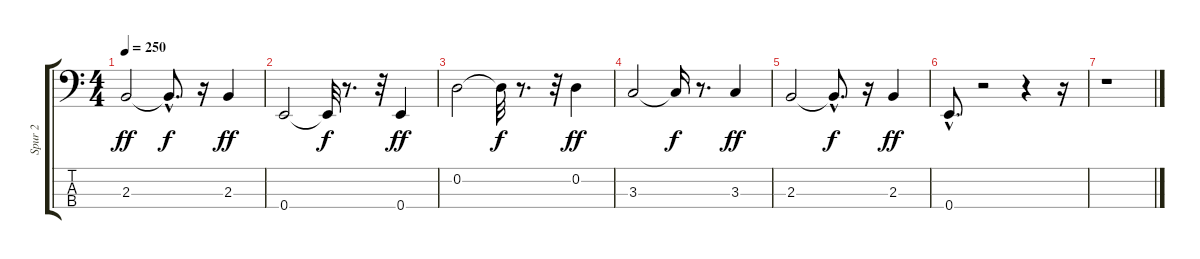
\track ("Spur 2" "Spur 2") {instrument electricbassfinger}
\staff {score tabs}
\tuning (G2 D2 A1 E1) {hide}
\ts (4 4)
\tempo 250
\clef f4
\ks c
2.3.2{dy ff} 2.3{hac t}.8{d dy f} r.16 2.3.4{dy ff} |
0.4.2 0.4{t}.32{dy f} r.8{d} r.32 0.4.4{dy ff} |
0.2.2 0.2{t}.32{dy f} r.8{d} r.32 0.2.4{dy ff} |
3.3.2 3.3{t}.16{dy f} r.8{d} 3.3.4{dy ff} |
2.3.2 2.3{hac t}.8{d dy f} r.16 2.3.4{dy ff} |
0.4{hac}.8{d} r.2 r.4 r.16 |
r.1
